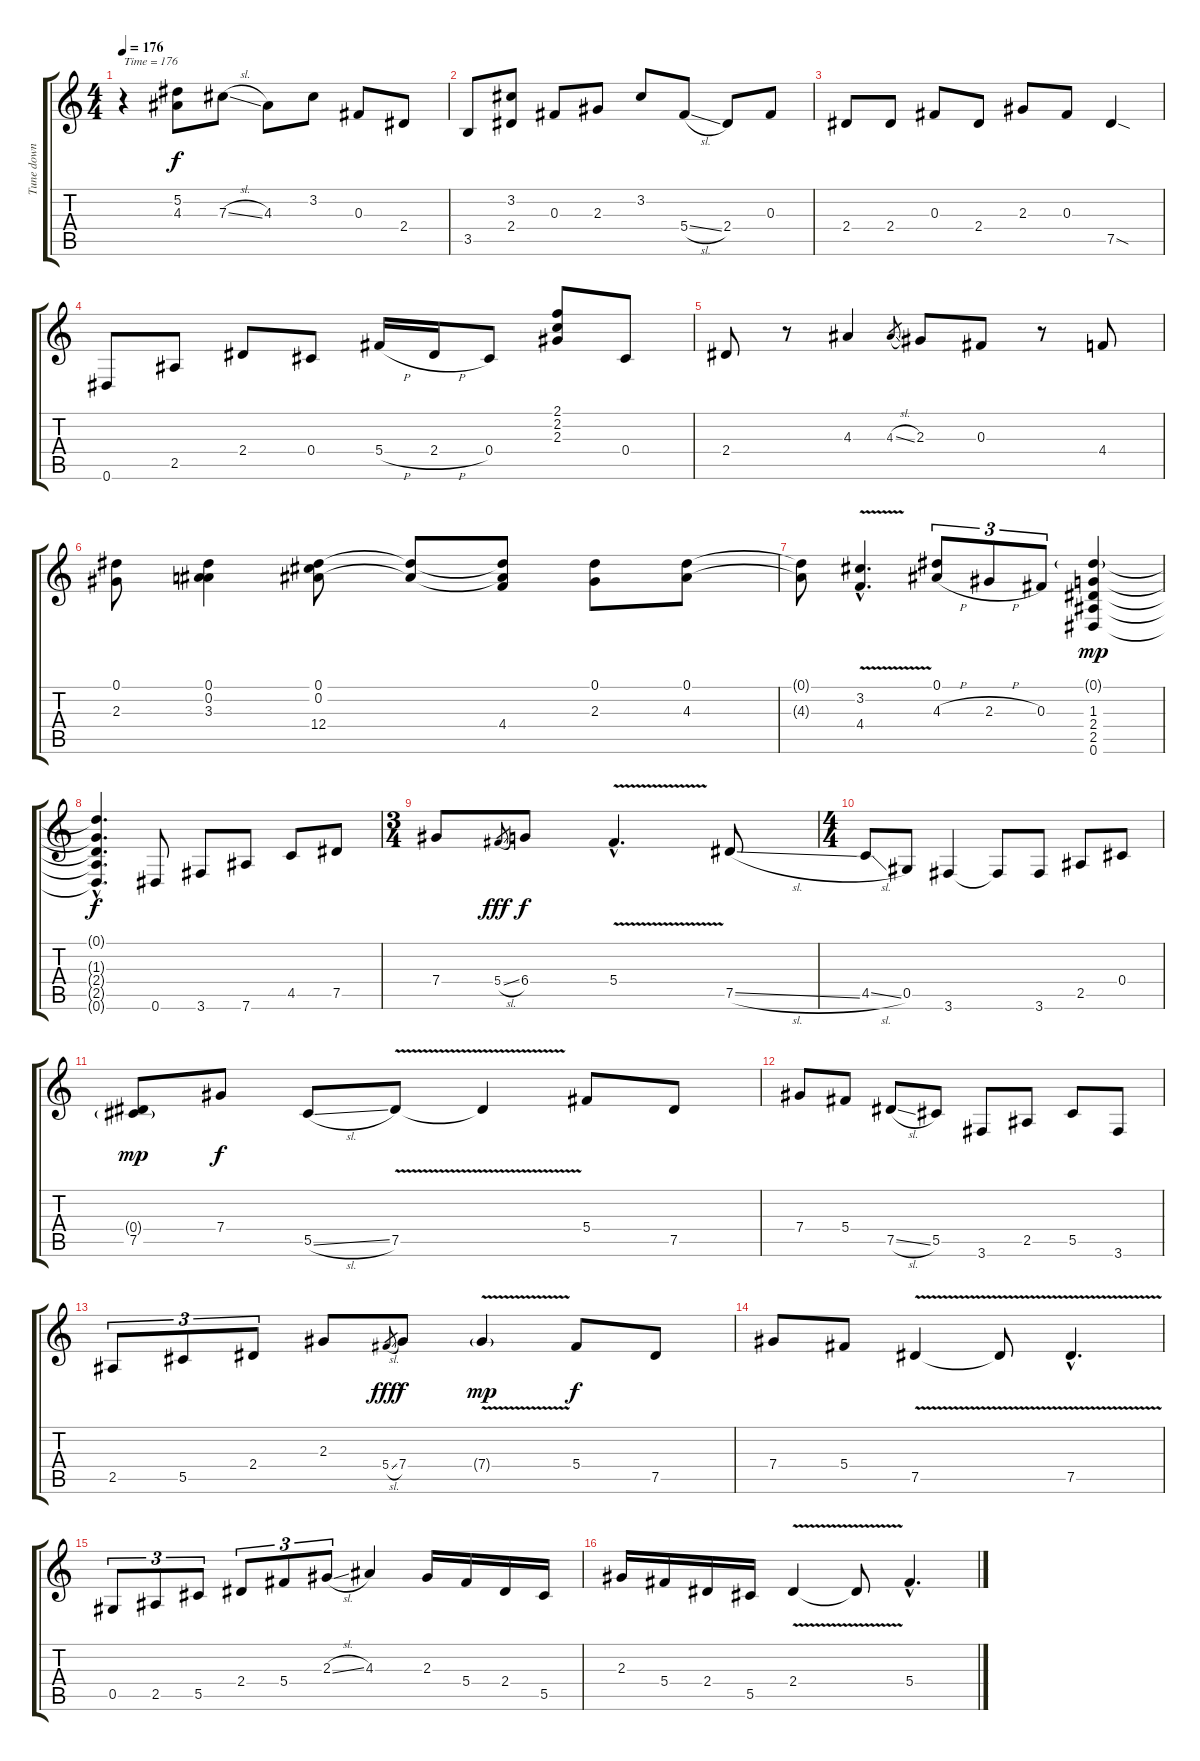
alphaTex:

\track ("Tune down 1/2 step" "Tune down ") {instrument acousticguitarsteel}
\staff {score tabs}
\tuning (Eb4 Bb3 Gb3 Db3 Ab2 Eb2) {hide}
\ts (4 4)
\tempo 176
\clef g2
\ks c
r.4{txt "Time = 176" dy f instrument acousticguitarsteel} (5.2 4.3).8 7.3{sl}.8 4.3.8 3.2.8 0.3.8 2.4.8 |
3.5.8 (3.2 2.4).8 0.3.8 2.3.8 3.2.8 5.4{sl}.8 2.4.8 0.3.8 |
2.4.8 2.4.8 0.3.8 2.4.8 2.3.8 0.3.8 7.5{sod}.4 |
0.6.8 2.5.8 2.4.8 0.4.8 5.4{h}.16 2.4{h}.16 0.4.8 (2.1 2.2 2.3).8 0.4.8 |
2.4.8 r.8 4.3.4 4.3{sl}.8{gr} 2.3.8 0.3.8 r.8 4.4.8 |
(0.1 2.3).8 (0.1 0.2 3.3).4 (0.1 0.2 12.4).8 (0.1{t} 0.2{t}).8 (0.1{t} 0.2{t} 4.4).8 (0.1 2.3).8 (0.1 4.3).8 |
(0.1{t} 4.3{t}).8 (3.2{hac} 4.4{v hac}).4{d} (0.1 4.3{h}).8{tu (3 2)} 2.3{h}.8{tu (3 2)} 0.3.8{tu (3 2)} (0.1{g} 1.3 2.4 2.5 0.6).4{dy mp} |
(0.1{hac t} 1.3{hac t} 2.4{hac t} 2.5{hac t} 0.6{hac t}).4{d dy f} 0.6.8 3.6.8 7.6.8 4.5.8 7.5.8 |
\ts (3 4)
7.4.8 5.4{sl}.8{gr dy fff} 6.4.8{dy f} 5.4{v hac}.4{d} 7.5{sl}.8 |
\ts (4 4)
4.5{sl}.8 0.5.8 3.6.4 3.6{t}.8 3.6.8 2.5.8 0.4.8 |
(0.4{g} 7.5).8{dy mp} 7.4.8{dy f} 5.5{sl}.8 7.5{v}.8 7.5{t}.4 5.4.8 7.5.8 |
7.4.8 5.4.8 7.5{sl}.8 5.5.8 3.6.8 2.5.8 5.5.8 3.6.8 |
2.5.8{tu (3 2)} 5.5.8{tu (3 2)} 2.4.8{tu (3 2)} 2.3.8 5.4{sl}.8{gr dy fff} 7.4.8{dy f} 7.4{v g}.4{dy mp} 5.4.8{dy f} 7.5.8 |
7.4.8 5.4.8 7.5{v}.4 7.5{t}.8 7.5{v hac}.4{d} |
0.5.8{tu (3 2)} 2.5.8{tu (3 2)} 5.5.8{tu (3 2)} 2.4.8{tu (3 2)} 5.4.8{tu (3 2)} 2.3{sl}.8{tu (3 2)} 4.3.4 2.3.16 5.4.16 2.4.16 5.5.16 |
2.3.16 5.4.16 2.4.16 5.5.16 2.4{v}.4 2.4{t}.8 5.4{sl hac}.4{d}
